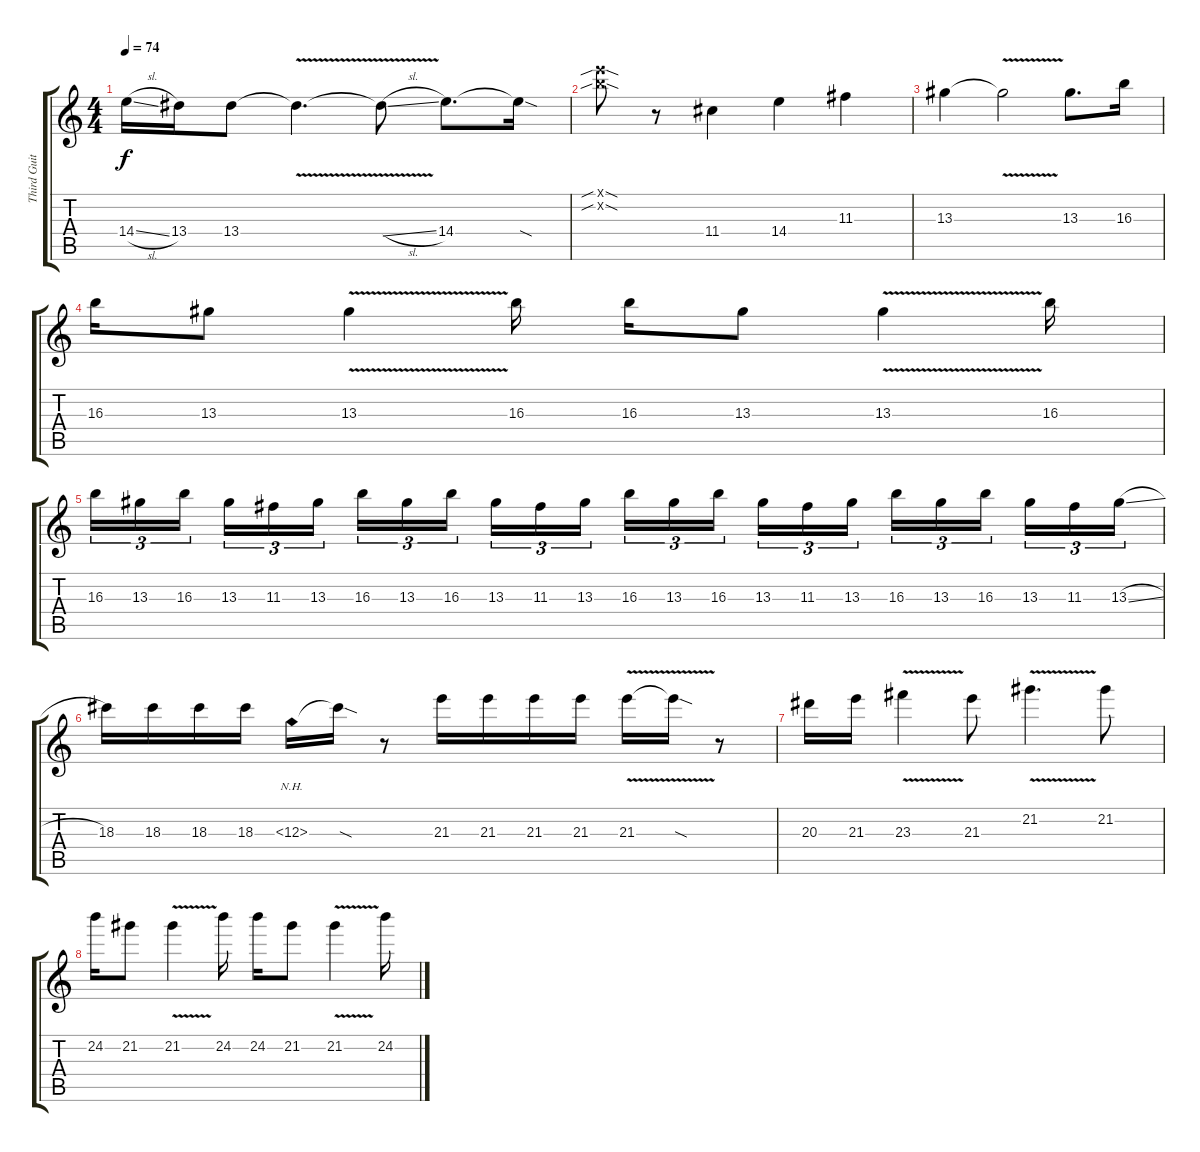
\track ("Third Guitar" "Third Guit") {instrument overdrivenguitar}
\staff {score tabs}
\tuning (E4 B3 G3 D3 A2 E2) {hide}
\ts (4 4)
\tempo 74
\clef g2
\ks c
14.4{sl}.16{dy f} 13.4.16 13.4.8 13.4{v t}.4{d} 13.4{sl t}.8 14.4.8{d} 14.4{sod t}.16 |
(12.1{sib sod x} 12.2{sib sod x}).8 r.8 11.4.4 14.4.4 11.3.4 |
13.3.4 13.3{v t}.2 13.3.8{d} 16.3.16 |
16.3.16 13.3.8 13.3{v}.4 16.3.16 16.3.16 13.3.8 13.3{v}.4 16.3.16 |
16.3.16{tu (3 2)} 13.3.16{tu (3 2)} 16.3.16{tu (3 2) beam splitsecondary} 13.3.16{tu (3 2)} 11.3.16{tu (3 2)} 13.3.16{tu (3 2)} 16.3.16{tu (3 2)} 13.3.16{tu (3 2)} 16.3.16{tu (3 2) beam splitsecondary} 13.3.16{tu (3 2)} 11.3.16{tu (3 2)} 13.3.16{tu (3 2)} 16.3.16{tu (3 2)} 13.3.16{tu (3 2)} 16.3.16{tu (3 2) beam splitsecondary} 13.3.16{tu (3 2)} 11.3.16{tu (3 2)} 13.3.16{tu (3 2)} 16.3.16{tu (3 2)} 13.3.16{tu (3 2)} 16.3.16{tu (3 2) beam splitsecondary} 13.3.16{tu (3 2)} 11.3.16{tu (3 2)} 13.3{sl}.16{tu (3 2)} |
18.3.16 18.3.16 18.3.16 18.3.16 18.3{nh}.16 18.3{sod t}.16 r.8 21.3.16 21.3.16 21.3.16 21.3.16 21.3{v}.16 21.3{sod t}.16 r.8 |
20.3.16 21.3.16 23.3{v}.4 21.3.8 21.2{v}.4{d} 21.2.8 |
24.2.16 21.2.8 21.2{v}.4 24.2.16 24.2.16 21.2.8 21.2{v}.4 24.2.16
